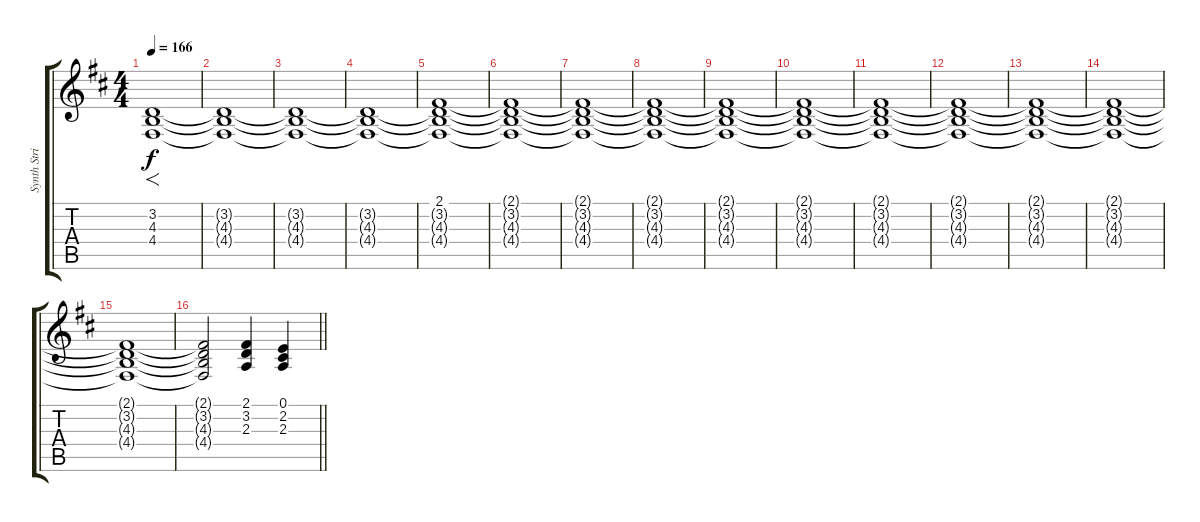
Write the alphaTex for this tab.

\track ("Synth Strings" "Synth Stri") {instrument pad7halo}
\staff {score tabs}
\tuning (E4 B3 G3 D3 A2 E2) {hide}
\ts (4 4)
\tempo 166
\clef g2
\ks d
(3.2 4.3 4.4).1{f dy f} |
(3.2{t} 4.3{t} 4.4{t}).1 |
(3.2{t} 4.3{t} 4.4{t}).1 |
(3.2{t} 4.3{t} 4.4{t}).1 |
(2.1 3.2{t} 4.3{t} 4.4{t}).1 |
(2.1{t} 3.2{t} 4.3{t} 4.4{t}).1 |
(2.1{t} 3.2{t} 4.3{t} 4.4{t}).1 |
(2.1{t} 3.2{t} 4.3{t} 4.4{t}).1 |
(2.1{t} 3.2{t} 4.3{t} 4.4{t}).1 |
(2.1{t} 3.2{t} 4.3{t} 4.4{t}).1 |
(2.1{t} 3.2{t} 4.3{t} 4.4{t}).1 |
(2.1{t} 3.2{t} 4.3{t} 4.4{t}).1 |
(2.1{t} 3.2{t} 4.3{t} 4.4{t}).1 |
(2.1{t} 3.2{t} 4.3{t} 4.4{t}).1 |
(2.1{t} 3.2{t} 4.3{t} 4.4{t}).1 |
\barLineRight lightlight
(2.1{t} 3.2{t} 4.3{t} 4.4{t}).2 (2.1 3.2 2.3).4 (0.1 2.2 2.3).4
